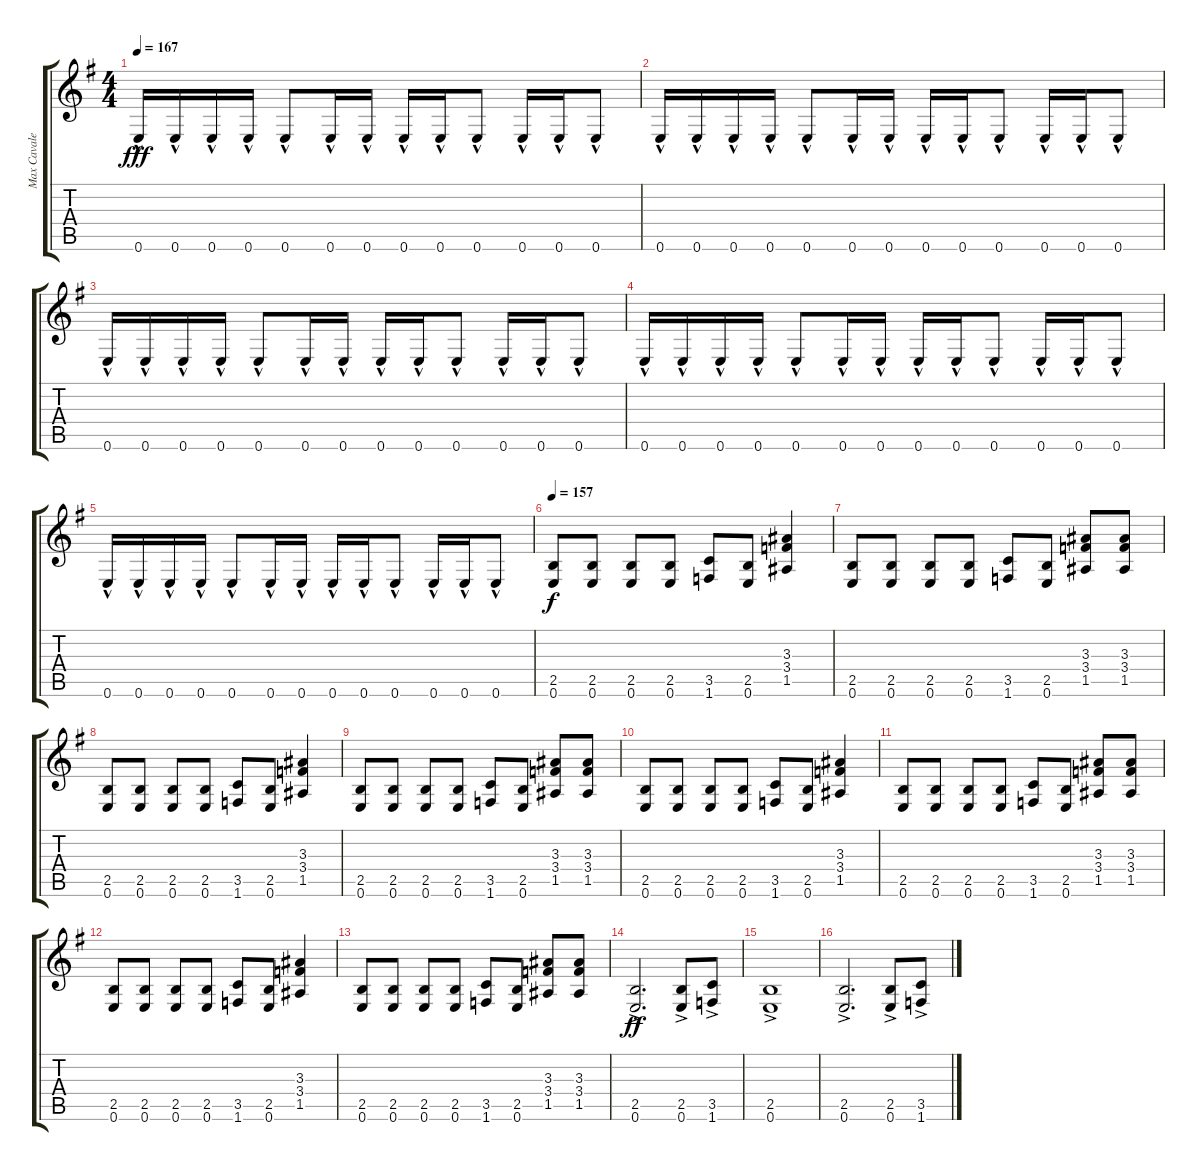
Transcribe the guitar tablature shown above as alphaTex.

\track ("Max Cavalera" "Max Cavale") {instrument distortionguitar}
\staff {score tabs}
\tuning (E4 B3 G3 D3 A2 E2) {hide}
\ts (4 4)
\tempo 167
\clef g2
\ks g
0.6{hac}.16{dy fff} 0.6{hac}.16 0.6{hac}.16 0.6{hac}.16 0.6{hac}.8 0.6{hac}.16 0.6{hac}.16 0.6{hac}.16 0.6{hac}.16 0.6{hac}.8 0.6{hac}.16 0.6{hac}.16 0.6{hac}.8 |
0.6{hac}.16 0.6{hac}.16 0.6{hac}.16 0.6{hac}.16 0.6{hac}.8 0.6{hac}.16 0.6{hac}.16 0.6{hac}.16 0.6{hac}.16 0.6{hac}.8 0.6{hac}.16 0.6{hac}.16 0.6{hac}.8 |
0.6{hac}.16 0.6{hac}.16 0.6{hac}.16 0.6{hac}.16 0.6{hac}.8 0.6{hac}.16 0.6{hac}.16 0.6{hac}.16 0.6{hac}.16 0.6{hac}.8 0.6{hac}.16 0.6{hac}.16 0.6{hac}.8 |
0.6{hac}.16 0.6{hac}.16 0.6{hac}.16 0.6{hac}.16 0.6{hac}.8 0.6{hac}.16 0.6{hac}.16 0.6{hac}.16 0.6{hac}.16 0.6{hac}.8 0.6{hac}.16 0.6{hac}.16 0.6{hac}.8 |
0.6{hac}.16 0.6{hac}.16 0.6{hac}.16 0.6{hac}.16 0.6{hac}.8 0.6{hac}.16 0.6{hac}.16 0.6{hac}.16 0.6{hac}.16 0.6{hac}.8 0.6{hac}.16 0.6{hac}.16 0.6{hac}.8 |
\tempo 157
(2.5 0.6).8{dy f} (2.5 0.6).8 (2.5 0.6).8 (2.5 0.6).8 (3.5 1.6).8 (2.5 0.6).8 (3.3 3.4 1.5).4 |
(2.5 0.6).8 (2.5 0.6).8 (2.5 0.6).8 (2.5 0.6).8 (3.5 1.6).8 (2.5 0.6).8 (3.3 3.4 1.5).8 (3.3 3.4 1.5).8 |
(2.5 0.6).8 (2.5 0.6).8 (2.5 0.6).8 (2.5 0.6).8 (3.5 1.6).8 (2.5 0.6).8 (3.3 3.4 1.5).4 |
(2.5 0.6).8 (2.5 0.6).8 (2.5 0.6).8 (2.5 0.6).8 (3.5 1.6).8 (2.5 0.6).8 (3.3 3.4 1.5).8 (3.3 3.4 1.5).8 |
(2.5 0.6).8 (2.5 0.6).8 (2.5 0.6).8 (2.5 0.6).8 (3.5 1.6).8 (2.5 0.6).8 (3.3 3.4 1.5).4 |
(2.5 0.6).8 (2.5 0.6).8 (2.5 0.6).8 (2.5 0.6).8 (3.5 1.6).8 (2.5 0.6).8 (3.3 3.4 1.5).8 (3.3 3.4 1.5).8 |
(2.5 0.6).8 (2.5 0.6).8 (2.5 0.6).8 (2.5 0.6).8 (3.5 1.6).8 (2.5 0.6).8 (3.3 3.4 1.5).4 |
(2.5 0.6).8 (2.5 0.6).8 (2.5 0.6).8 (2.5 0.6).8 (3.5 1.6).8 (2.5 0.6).8 (3.3 3.4 1.5).8 (3.3 3.4 1.5).8 |
(2.5{ac} 0.6{ac}).2{d dy ff} (2.5{ac} 0.6{ac}).8 (3.5{ac} 1.6{ac}).8 |
(2.5{ac} 0.6{ac}).1 |
(2.5{ac} 0.6{ac}).2{d} (2.5{ac} 0.6{ac}).8 (3.5{ac} 1.6{ac}).8
